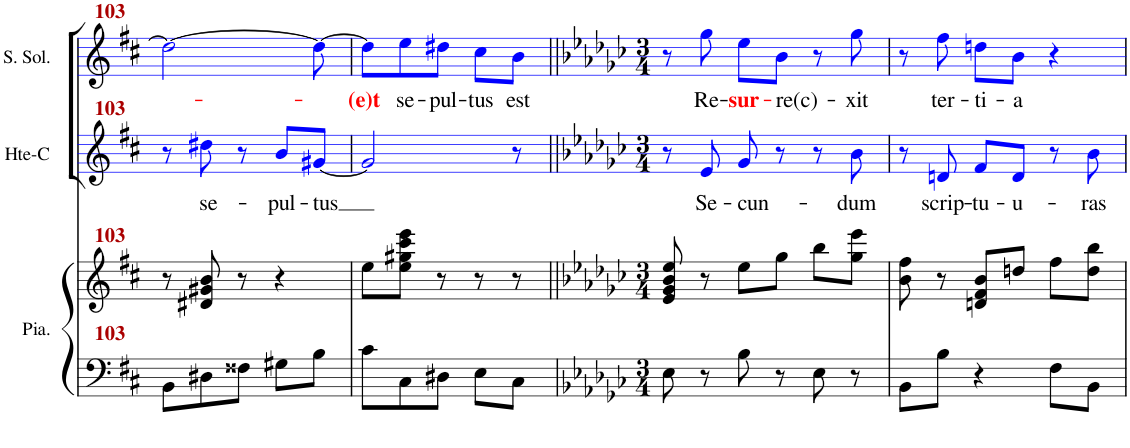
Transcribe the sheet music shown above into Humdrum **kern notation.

**kern	**kern	**kern	**text	**kern	**text
*part3	*part3	*part2	*part2	*part1	*part1
*staff4	*staff3	*staff2	*staff2	*staff1	*staff1
*I"Piano	*	*I"Haute-Contre	*	*I"Soprano Solo	*
*I'Pno.	*	*I'Hte-C	*	*I'S. Sol.	*
!!LO:PB:g=z
*clefF4	*clefG2	*clefG2	*	*clefG2	*
*k[f#c#]	*k[f#c#]	*k[f#c#]	*	*k[f#c#]	*
*M5/8	*M5/8	*M5/8	*	*M5/8	*
=103	=103	=103	=103	=103	=103
8BB\L	8r	8r	.	2dd#i\_	.
!	!	!	!LO:LY:b	!	!
8D#X\	8d#X/ 8g#X/ 8b/	8dd#Xi\	se-	.	.
8F##X\J	8r	8r	.	.	.
!	!	!	!LO:LY:b	!	!
8G#X\L	4r	8bi/L	-pul-	.	.
!	!	!	!LO:LY:b	!	!
8B\J	.	[8g#Xi/J	-tus	8dd#i\_	.
=104	=104	=104	=104	=104	=104
!	!	!	!	!	!LO:LY:b:color=#FF0000
8c#\L	8ee\L	2g#i/]	.	8dd#i\L]	-(e)t
!	!	!	!	!	!LO:LY:b
8C#\	8ee\ 8gg#X\ 8ccc#\ 8eee\J	.	.	8eei\	se-
!	!	!	!	!	!LO:LY:b
8D#X\J	8r	.	.	8dd#Xi\J	-pul-
!	!	!	!	!	!LO:LY:b
8E\L	8r	.	.	8cc#i\L	-tus
!	!	!	!	!	!LO:LY:b
8C#\J	8r	8r	.	8bi\J	est
=105||	=105||	=105||	=105||	=105||	=105||
*k[b-e-a-d-g-c-]	*k[b-e-a-d-g-c-]	*k[b-e-a-d-g-c-]	*	*k[b-e-a-d-g-c-]	*
*M3/4	*M3/4	*M3/4	*	*M3/4	*
8E-\	8e-/ 8g-/ 8b-/ 8ee-/	8r	.	8r	.
!	!	!	!LO:LY:b	!	!LO:LY:b
8r	8r	8e-i/	Se-	8gg-i\	Re-
!	!	!	!LO:LY:b	!	!LO:LY:b:color=#FF0000
8B-\	8ee-\L	8g-i/	-cun-	8ee-i\L	-sur-
!	!	!	!	!	!LO:LY:b
8r	8gg-\J	8r	.	8b-i\J	-re(c)-
8E-\	8bb-\L	8r	.	8r	.
!	!	!	!LO:LY:b	!	!LO:LY:b
8r	8gg-\ 8eee-\J	8b-i\	-dum	8gg-i\	-xit
=106	=106	=106	=106	=106	=106
8BB-\L	8b-\ 8ff\	8r	.	8r	.
!	!	!	!LO:LY:b	!	!LO:LY:b
8B-\J	8r	8dni/	scrip-	8ffi\	ter-
!	!	!	!LO:LY:b	!	!LO:LY:b
4r	8dn/ 8f/ 8b-/L	8fi/L	-tu-	8ddni\L	-ti-
!	!	!	!LO:LY:b	!	!LO:LY:b
.	8ddn/J	8di/J	-u-	8b-i\J	-a
8F\L	8ff\L	8r	.	4r	.
!	!	!	!LO:LY:b	!	!
8BB-\J	8dd\ 8bb-\J	8b-i\	-ras	.	.
=	=	=	=	=	=
*-	*-	*-	*-	*-	*-
